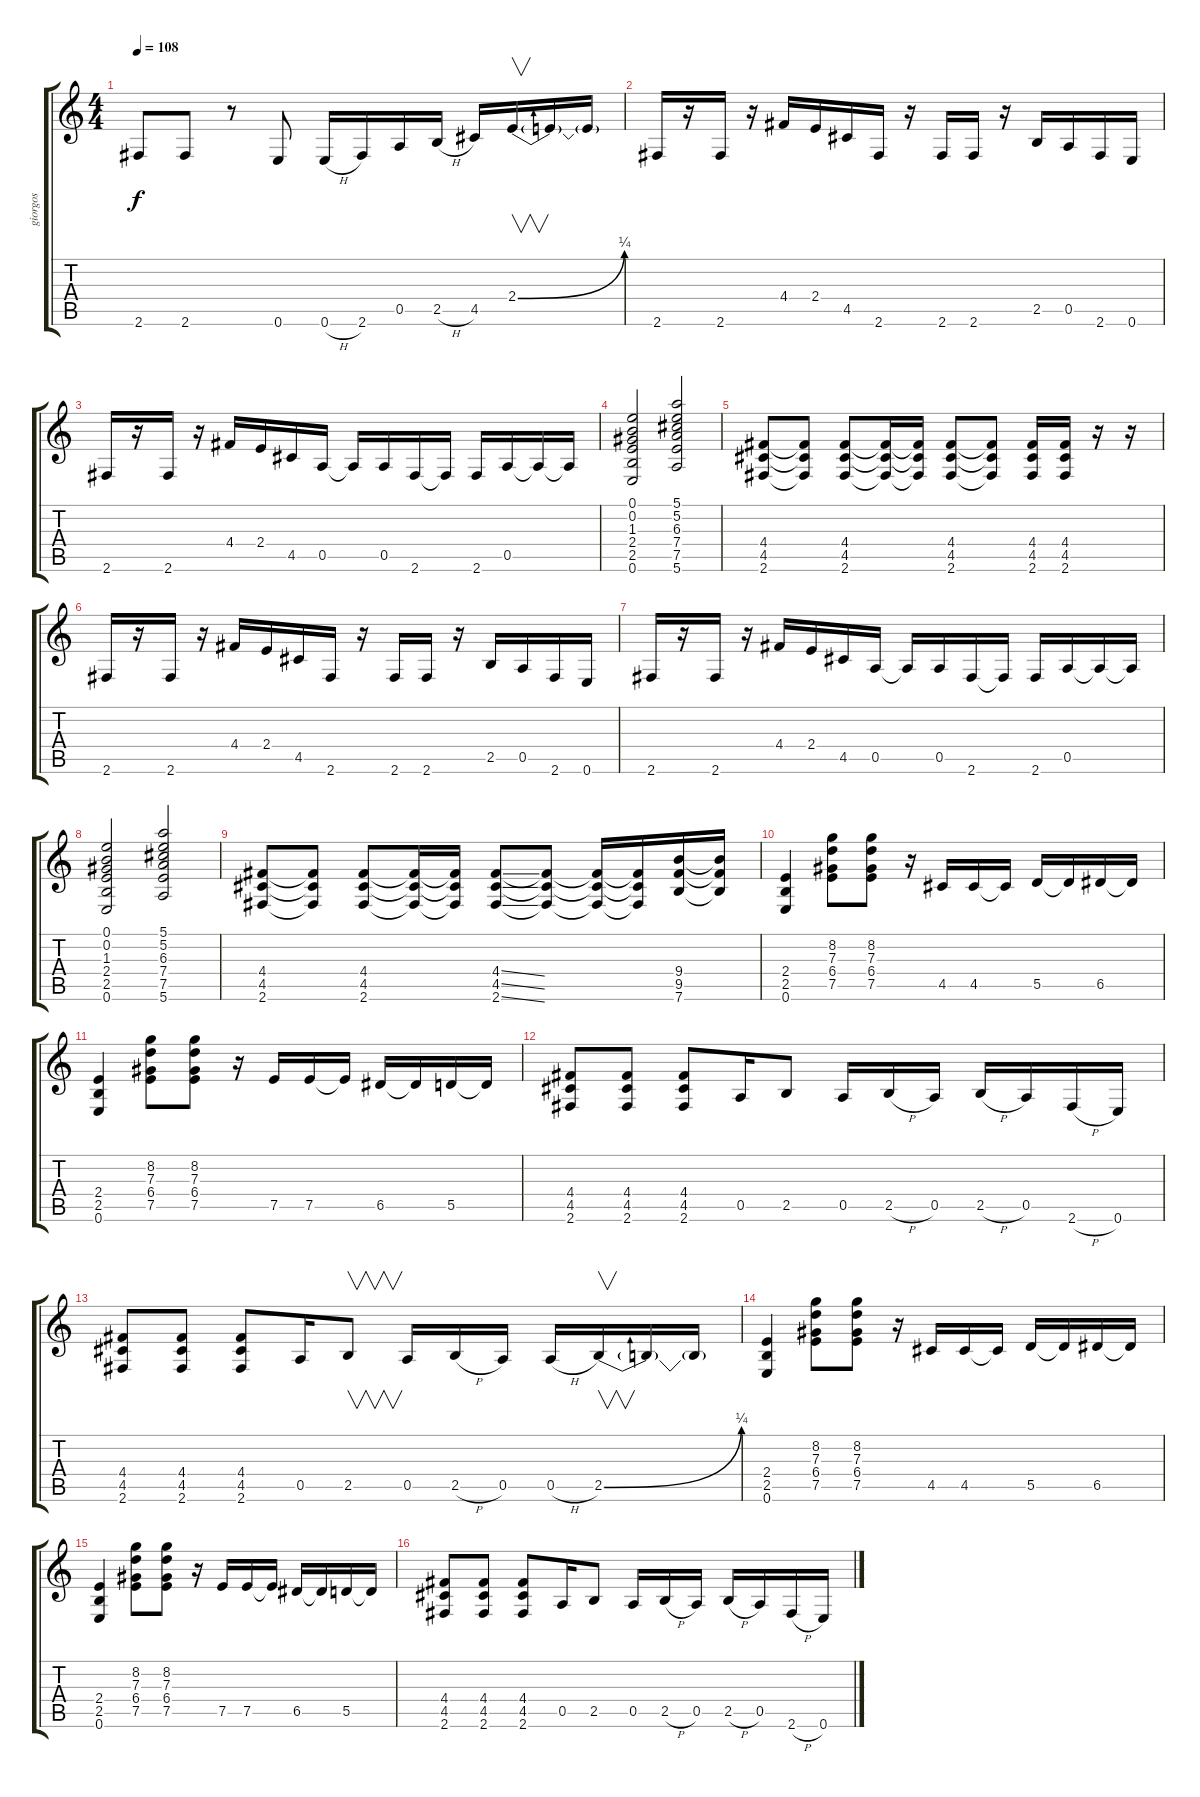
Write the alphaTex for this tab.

\track ("giorgos" "giorgos") {instrument overdrivenguitar}
\staff {score tabs}
\tuning (E4 B3 G3 D3 A2 E2) {hide}
\ts (4 4)
\tempo 108
\clef g2
\ks c
2.6.8{dy f} 2.6.8 r.8 0.6.8 0.6{h}.16 2.6.16 0.5.16 2.5{h}.16 4.5.16 2.4{be (bend 0 0 60 1)}.16{v} 2.4{t}.16 2.4{t}.16 |
2.6.16 r.16 2.6.16 r.16 4.4.16 2.4.16 4.5.16 2.6.16 r.16 2.6.16 2.6.16 r.16 2.5.16 0.5.16 2.6.16 0.6.16 |
2.6.16 r.16 2.6.16 r.16 4.4.16 2.4.16 4.5.16 0.5.16 0.5{t}.16 0.5.16 2.6.16 2.6{t}.16 2.6.16 0.5.16 0.5{t}.16 0.5{t}.16 |
(0.1 0.2 1.3 2.4 2.5 0.6).2 (5.1 5.2 6.3 7.4 7.5 5.6).2 |
(4.4 4.5 2.6).8 (4.4{t} 4.5{t} 2.6{t}).8 (4.4 4.5 2.6).8 (4.4{t} 4.5{t} 2.6{t}).16 (4.4{t} 4.5{t} 2.6{t}).16 (4.4 4.5 2.6).8 (4.4{t} 4.5{t} 2.6{t}).8 (4.4 4.5 2.6).16 (4.4 4.5 2.6).16 r.16 r.16 |
2.6.16 r.16 2.6.16 r.16 4.4.16 2.4.16 4.5.16 2.6.16 r.16 2.6.16 2.6.16 r.16 2.5.16 0.5.16 2.6.16 0.6.16 |
2.6.16 r.16 2.6.16 r.16 4.4.16 2.4.16 4.5.16 0.5.16 0.5{t}.16 0.5.16 2.6.16 2.6{t}.16 2.6.16 0.5.16 0.5{t}.16 0.5{t}.16 |
(0.1 0.2 1.3 2.4 2.5 0.6).2 (5.1 5.2 6.3 7.4 7.5 5.6).2 |
(4.4 4.5 2.6).8 (4.4{t} 4.5{t} 2.6{t}).8 (4.4 4.5 2.6).8 (4.4{t} 4.5{t} 2.6{t}).16 (4.4{t} 4.5{t} 2.6{t}).16 (4.4{ss} 4.5{ss} 2.6{ss}).8 (4.4{t} 4.5{t} 2.6{t}).8 (4.4{t} 4.5{t} 2.6{t}).16 (4.4{t} 4.5{t} 2.6{t}).16 (9.4 9.5 7.6).16 (9.4{t} 9.5{t} 7.6{t}).16 |
(2.4 2.5 0.6).4 (8.2 7.3 6.4 7.5).8 (8.2 7.3 6.4 7.5).8 r.16 4.5.16 4.5.16 4.5{t}.16 5.5.16 5.5{t}.16 6.5.16 6.5{t}.16 |
(2.4 2.5 0.6).4 (8.2 7.3 6.4 7.5).8 (8.2 7.3 6.4 7.5).8 r.16 7.5.16 7.5.16 7.5{t}.16 6.5.16 6.5{t}.16 5.5.16 5.5{t}.16 |
(4.4 4.5 2.6).8 (4.4 4.5 2.6).8 (4.4 4.5 2.6).8 0.5.16 2.5.8 0.5.16 2.5{h}.16 0.5.16 2.5{h}.16 0.5.16 2.6{h}.16 0.6.16 |
(4.4 4.5 2.6).8 (4.4 4.5 2.6).8 (4.4 4.5 2.6).8 0.5.16 2.5.8{v} 0.5.16 2.5{h}.16 0.5.16 0.5{h}.16 2.5{be (bend 0 0 60 1)}.16{v} 2.5{t}.16 2.5{t}.16 |
(2.4 2.5 0.6).4 (8.2 7.3 6.4 7.5).8 (8.2 7.3 6.4 7.5).8 r.16 4.5.16 4.5.16 4.5{t}.16 5.5.16 5.5{t}.16 6.5.16 6.5{t}.16 |
(2.4 2.5 0.6).4 (8.2 7.3 6.4 7.5).8 (8.2 7.3 6.4 7.5).8 r.16 7.5.16 7.5.16 7.5{t}.16 6.5.16 6.5{t}.16 5.5.16 5.5{t}.16 |
(4.4 4.5 2.6).8 (4.4 4.5 2.6).8 (4.4 4.5 2.6).8 0.5.16 2.5.8 0.5.16 2.5{h}.16 0.5.16 2.5{h}.16 0.5.16 2.6{h}.16 0.6.16
